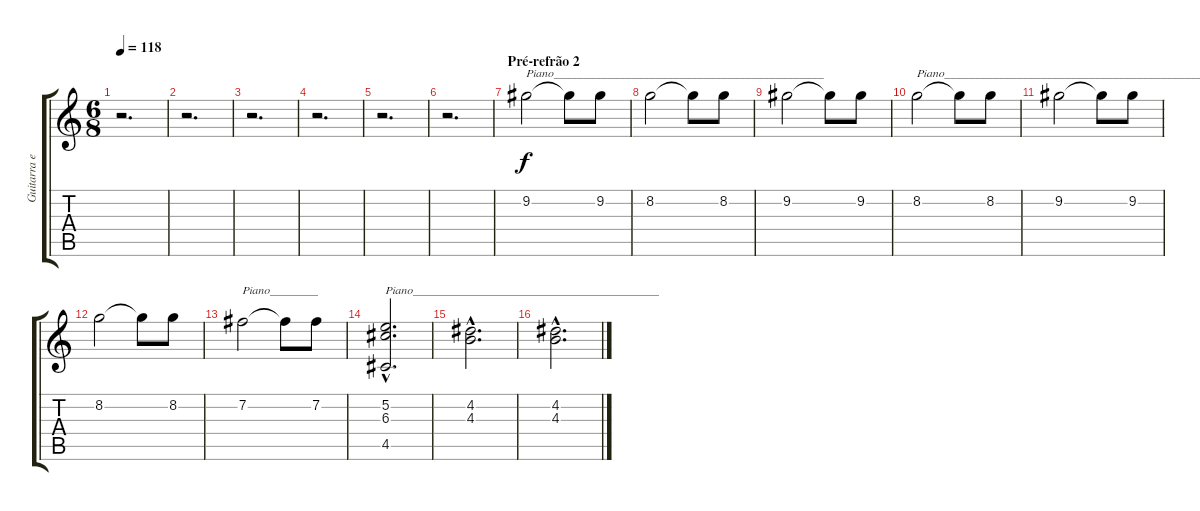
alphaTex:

\track ("Guitarra extra/pianinho" "Guitarra e") {instrument acousticguitarnylon}
\staff {score tabs}
\tuning (E4 B3 G3 D3 A2 E2) {hide}
\ts (6 8)
\tempo 118
\clef g2
\ks c
r.2{d dy mp} |
r.2{d} |
r.2{d} |
r.2{d} |
r.2{d} |
r.2{d} |
\section ("" "Pré-refrão 2")
9.2.2{txt "Piano_____________________________________________" dy f instrument acousticgrandpiano} 9.2{t}.8 9.2.8 |
8.2.2{instrument acousticgrandpiano} 8.2{t}.8 8.2.8 |
9.2.2{instrument acousticgrandpiano} 9.2{t}.8 9.2.8 |
8.2.2{txt "Piano_____________________________________________" instrument acousticgrandpiano} 8.2{t}.8 8.2.8 |
9.2.2{instrument acousticgrandpiano} 9.2{t}.8 9.2.8 |
8.2.2{instrument acousticgrandpiano} 8.2{t}.8 8.2.8 |
7.2.2{txt "Piano________" instrument acousticgrandpiano} 7.2{t}.8 7.2.8 |
(5.2{hac} 6.3{hac} 4.5{hac}).2{d txt "Piano_________________________________________" instrument acousticgrandpiano} |
(4.2{hac} 4.3{hac}).2{d instrument acousticgrandpiano} |
(4.2{hac} 4.3{hac}).2{d instrument acousticgrandpiano}
